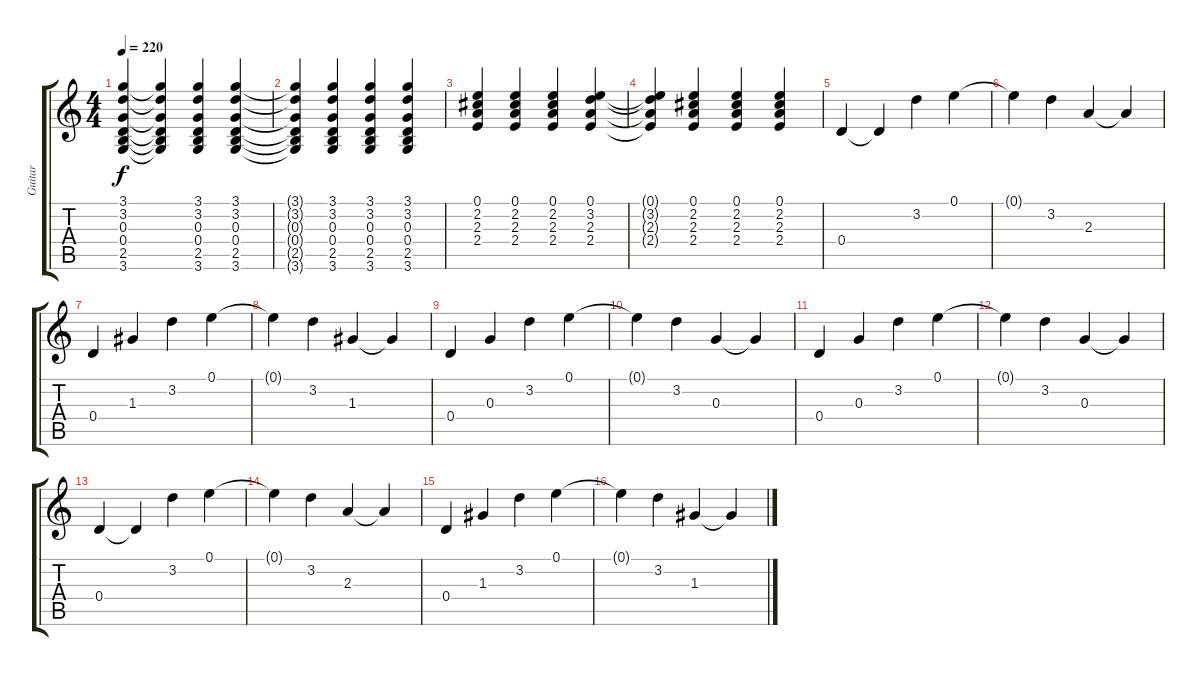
\track ("Guitar" "Guitar") {instrument acousticguitarsteel}
\staff {score tabs}
\tuning (E4 B3 G3 D3 A2 E2) {hide}
\ts (4 4)
\tempo 220
\clef g2
\ks c
(3.1 3.2 0.3 0.4 2.5 3.6).4{dy f} (3.1{t} 3.2{t} 0.3{t} 0.4{t} 2.5{t} 3.6{t}).4 (3.1 3.2 0.3 0.4 2.5 3.6).4 (3.1 3.2 0.3 0.4 2.5 3.6).4 |
(3.1{t} 3.2{t} 0.3{t} 0.4{t} 2.5{t} 3.6{t}).4 (3.1 3.2 0.3 0.4 2.5 3.6).4 (3.1 3.2 0.3 0.4 2.5 3.6).4 (3.1 3.2 0.3 0.4 2.5 3.6).4 |
(0.1 2.2 2.3 2.4).4 (0.1 2.2 2.3 2.4).4 (0.1 2.2 2.3 2.4).4 (0.1 3.2 2.3 2.4).4 |
(0.1{t} 3.2{t} 2.3{t} 2.4{t}).4 (0.1 2.2 2.3 2.4).4 (0.1 2.2 2.3 2.4).4 (0.1 2.2 2.3 2.4).4 |
0.4.4 0.4{t}.4 3.2.4 0.1.4 |
0.1{t}.4 3.2.4 2.3.4 2.3{t}.4 |
0.4.4 1.3.4 3.2.4 0.1.4 |
0.1{t}.4 3.2.4 1.3.4 1.3{t}.4 |
0.4.4 0.3.4 3.2.4 0.1.4 |
0.1{t}.4 3.2.4 0.3.4 0.3{t}.4 |
0.4.4 0.3.4 3.2.4 0.1.4 |
0.1{t}.4 3.2.4 0.3.4 0.3{t}.4 |
0.4.4 0.4{t}.4 3.2.4 0.1.4 |
0.1{t}.4 3.2.4 2.3.4 2.3{t}.4 |
0.4.4 1.3.4 3.2.4 0.1.4 |
0.1{t}.4 3.2.4 1.3.4 1.3{t}.4
